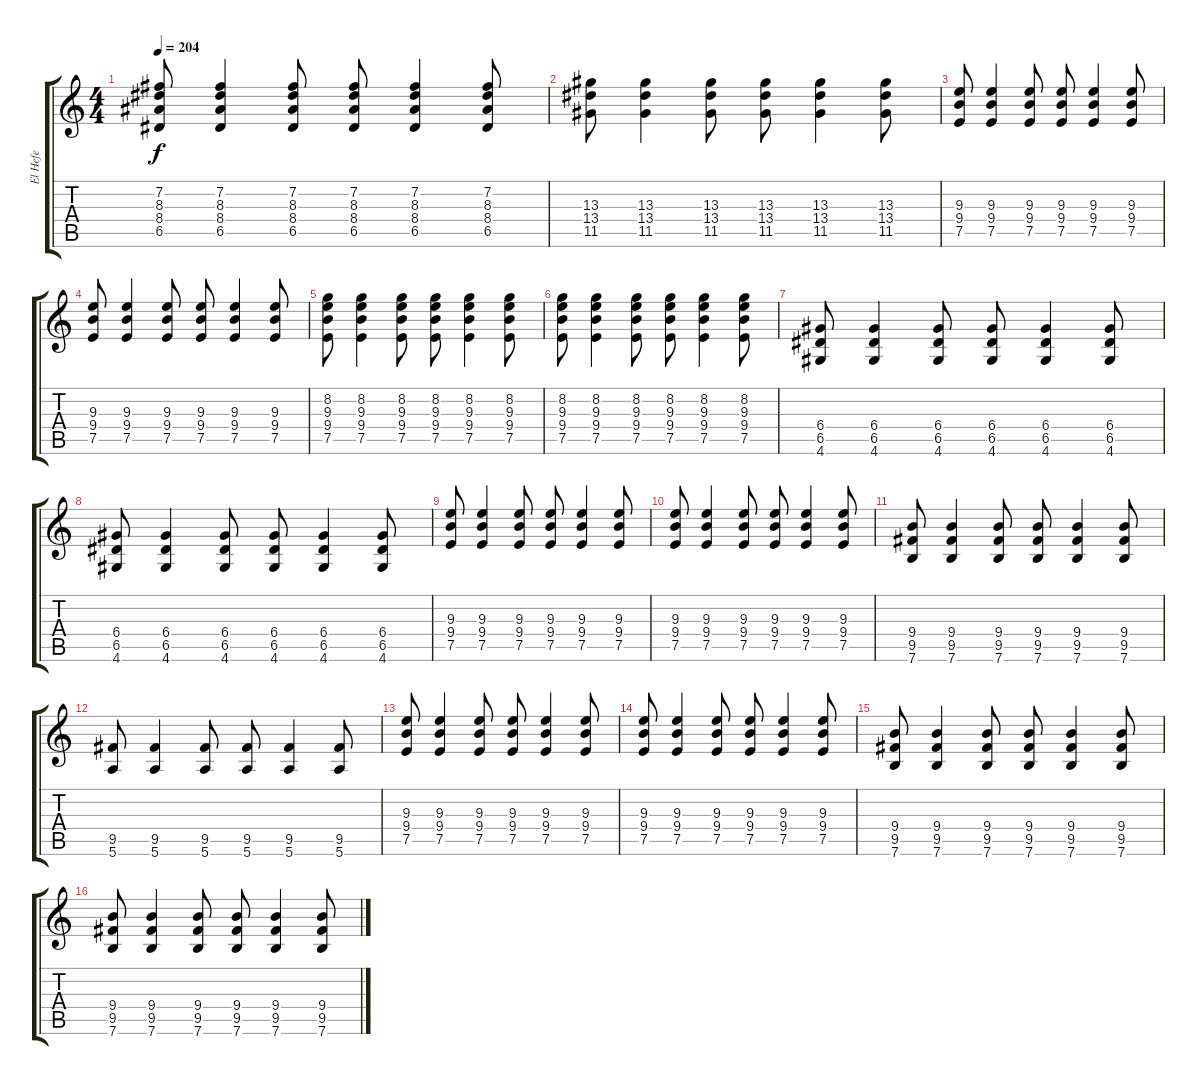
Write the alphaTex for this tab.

\track ("El Hefe" "El Hefe") {instrument distortionguitar}
\staff {score tabs}
\tuning (E4 B3 G3 D3 A2 E2) {hide}
\ts (4 4)
\tempo 204
\clef g2
\ks c
(7.2 8.3 8.4 6.5).8{dy f} (7.2 8.3 8.4 6.5).4 (7.2 8.3 8.4 6.5).8 (7.2 8.3 8.4 6.5).8 (7.2 8.3 8.4 6.5).4 (7.2 8.3 8.4 6.5).8 |
(13.3 13.4 11.5).8 (13.3 13.4 11.5).4 (13.3 13.4 11.5).8 (13.3 13.4 11.5).8 (13.3 13.4 11.5).4 (13.3 13.4 11.5).8 |
(9.3 9.4 7.5).8 (9.3 9.4 7.5).4 (9.3 9.4 7.5).8 (9.3 9.4 7.5).8 (9.3 9.4 7.5).4 (9.3 9.4 7.5).8 |
(9.3 9.4 7.5).8 (9.3 9.4 7.5).4 (9.3 9.4 7.5).8 (9.3 9.4 7.5).8 (9.3 9.4 7.5).4 (9.3 9.4 7.5).8 |
(8.2 9.3 9.4 7.5).8 (8.2 9.3 9.4 7.5).4 (8.2 9.3 9.4 7.5).8 (8.2 9.3 9.4 7.5).8 (8.2 9.3 9.4 7.5).4 (8.2 9.3 9.4 7.5).8 |
(8.2 9.3 9.4 7.5).8 (8.2 9.3 9.4 7.5).4 (8.2 9.3 9.4 7.5).8 (8.2 9.3 9.4 7.5).8 (8.2 9.3 9.4 7.5).4 (8.2 9.3 9.4 7.5).8 |
(6.4 6.5 4.6).8 (6.4 6.5 4.6).4 (6.4 6.5 4.6).8 (6.4 6.5 4.6).8 (6.4 6.5 4.6).4 (6.4 6.5 4.6).8 |
(6.4 6.5 4.6).8 (6.4 6.5 4.6).4 (6.4 6.5 4.6).8 (6.4 6.5 4.6).8 (6.4 6.5 4.6).4 (6.4 6.5 4.6).8 |
(9.3 9.4 7.5).8 (9.3 9.4 7.5).4 (9.3 9.4 7.5).8 (9.3 9.4 7.5).8 (9.3 9.4 7.5).4 (9.3 9.4 7.5).8 |
(9.3 9.4 7.5).8 (9.3 9.4 7.5).4 (9.3 9.4 7.5).8 (9.3 9.4 7.5).8 (9.3 9.4 7.5).4 (9.3 9.4 7.5).8 |
(9.4 9.5 7.6).8 (9.4 9.5 7.6).4 (9.4 9.5 7.6).8 (9.4 9.5 7.6).8 (9.4 9.5 7.6).4 (9.4 9.5 7.6).8 |
(9.5 5.6).8 (9.5 5.6).4 (9.5 5.6).8 (9.5 5.6).8 (9.5 5.6).4 (9.5 5.6).8 |
(9.3 9.4 7.5).8 (9.3 9.4 7.5).4 (9.3 9.4 7.5).8 (9.3 9.4 7.5).8 (9.3 9.4 7.5).4 (9.3 9.4 7.5).8 |
(9.3 9.4 7.5).8 (9.3 9.4 7.5).4 (9.3 9.4 7.5).8 (9.3 9.4 7.5).8 (9.3 9.4 7.5).4 (9.3 9.4 7.5).8 |
(9.4 9.5 7.6).8 (9.4 9.5 7.6).4 (9.4 9.5 7.6).8 (9.4 9.5 7.6).8 (9.4 9.5 7.6).4 (9.4 9.5 7.6).8 |
(9.4 9.5 7.6).8 (9.4 9.5 7.6).4 (9.4 9.5 7.6).8 (9.4 9.5 7.6).8 (9.4 9.5 7.6).4 (9.4 9.5 7.6).8
